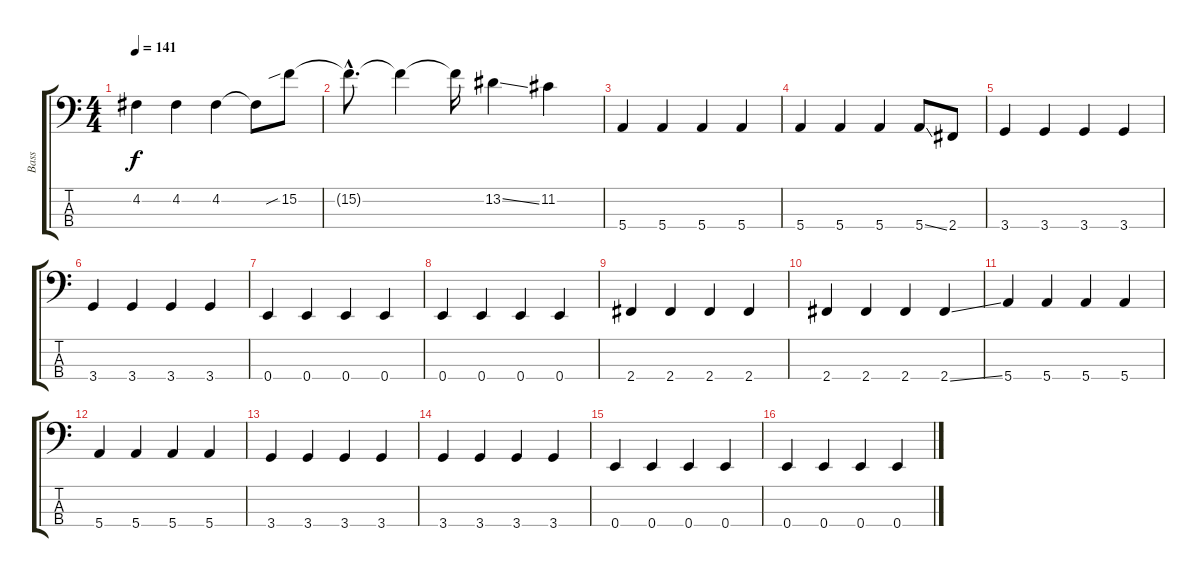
\track ("Bass" "Bass") {instrument electricbassfinger}
\staff {score tabs}
\tuning (G2 D2 A1 E1) {hide}
\ts (4 4)
\tempo 141
\clef f4
\ks c
4.2.4{dy f} 4.2.4 4.2.4 4.2{t}.8 15.2{sib}.8 |
15.2{hac t}.8{d} 15.2{t}.4 15.2{t}.16 13.2{ss}.4 11.2.4 |
5.4.4 5.4.4 5.4.4 5.4.4 |
5.4.4 5.4.4 5.4.4 5.4{ss}.8 2.4.8 |
3.4.4 3.4.4 3.4.4 3.4.4 |
3.4.4 3.4.4 3.4.4 3.4.4 |
0.4.4 0.4.4 0.4.4 0.4.4 |
0.4.4 0.4.4 0.4.4 0.4.4 |
2.4.4 2.4.4 2.4.4 2.4.4 |
2.4.4 2.4.4 2.4.4 2.4{ss}.4 |
5.4.4 5.4.4 5.4.4 5.4.4 |
5.4.4 5.4.4 5.4.4 5.4.4 |
3.4.4 3.4.4 3.4.4 3.4.4 |
3.4.4 3.4.4 3.4.4 3.4.4 |
0.4.4{volume 8} 0.4.4 0.4.4 0.4.4 |
0.4.4 0.4.4 0.4.4 0.4.4
